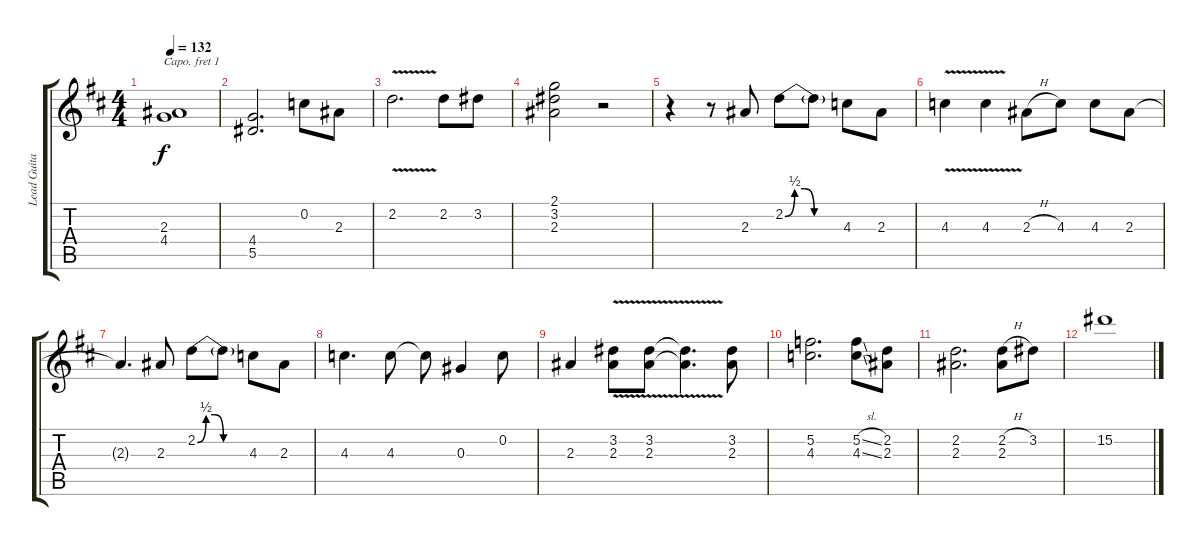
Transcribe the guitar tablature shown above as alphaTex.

\track ("Lead Guitar 2" "Lead Guita") {instrument distortionguitar}
\staff {score tabs}
\capo 1
\tuning (E4 B3 G3 D3 A2 D2) {hide}
\ts (4 4)
\tempo 132
\clef g2
\ks d
(2.3 4.4).1{dy f} |
(4.4 5.5).2{d} 0.2.8 2.3.8 |
2.2{v}.2{d} 2.2.8 3.2.8 |
(2.1 3.2 2.3).2 r.2 |
r.4 r.8 2.3.8 2.2{be (custom 0 0 10 2 20 2 30 0 60 0)}.8 2.2{t}.8 4.3.8 2.3.8 |
4.3{v}.4 4.3{v}.4 2.3{h}.8 4.3.8 4.3.8 2.3.8 |
2.3{t}.4{d} 2.3.8 2.2{be (custom 0 0 10 2 20 2 30 0 60 0)}.8 2.2{t}.8 4.3.8 2.3.8 |
4.3.4{d} 4.3.8 4.3{t}.8 0.3.4 0.2.8 |
2.3.4 (3.2{v} 2.3{v}).8 (3.2{v} 2.3{v}).8 (3.2{t} 2.3{t}).4{d} (3.2 2.3).8 |
(5.2 4.3).2{d} (5.2{sl} 4.3{sl}).8 (2.2 2.3).8 |
(2.2 2.3).2{d} (2.2{h} 2.3).8 3.2.8 |
15.2.1
